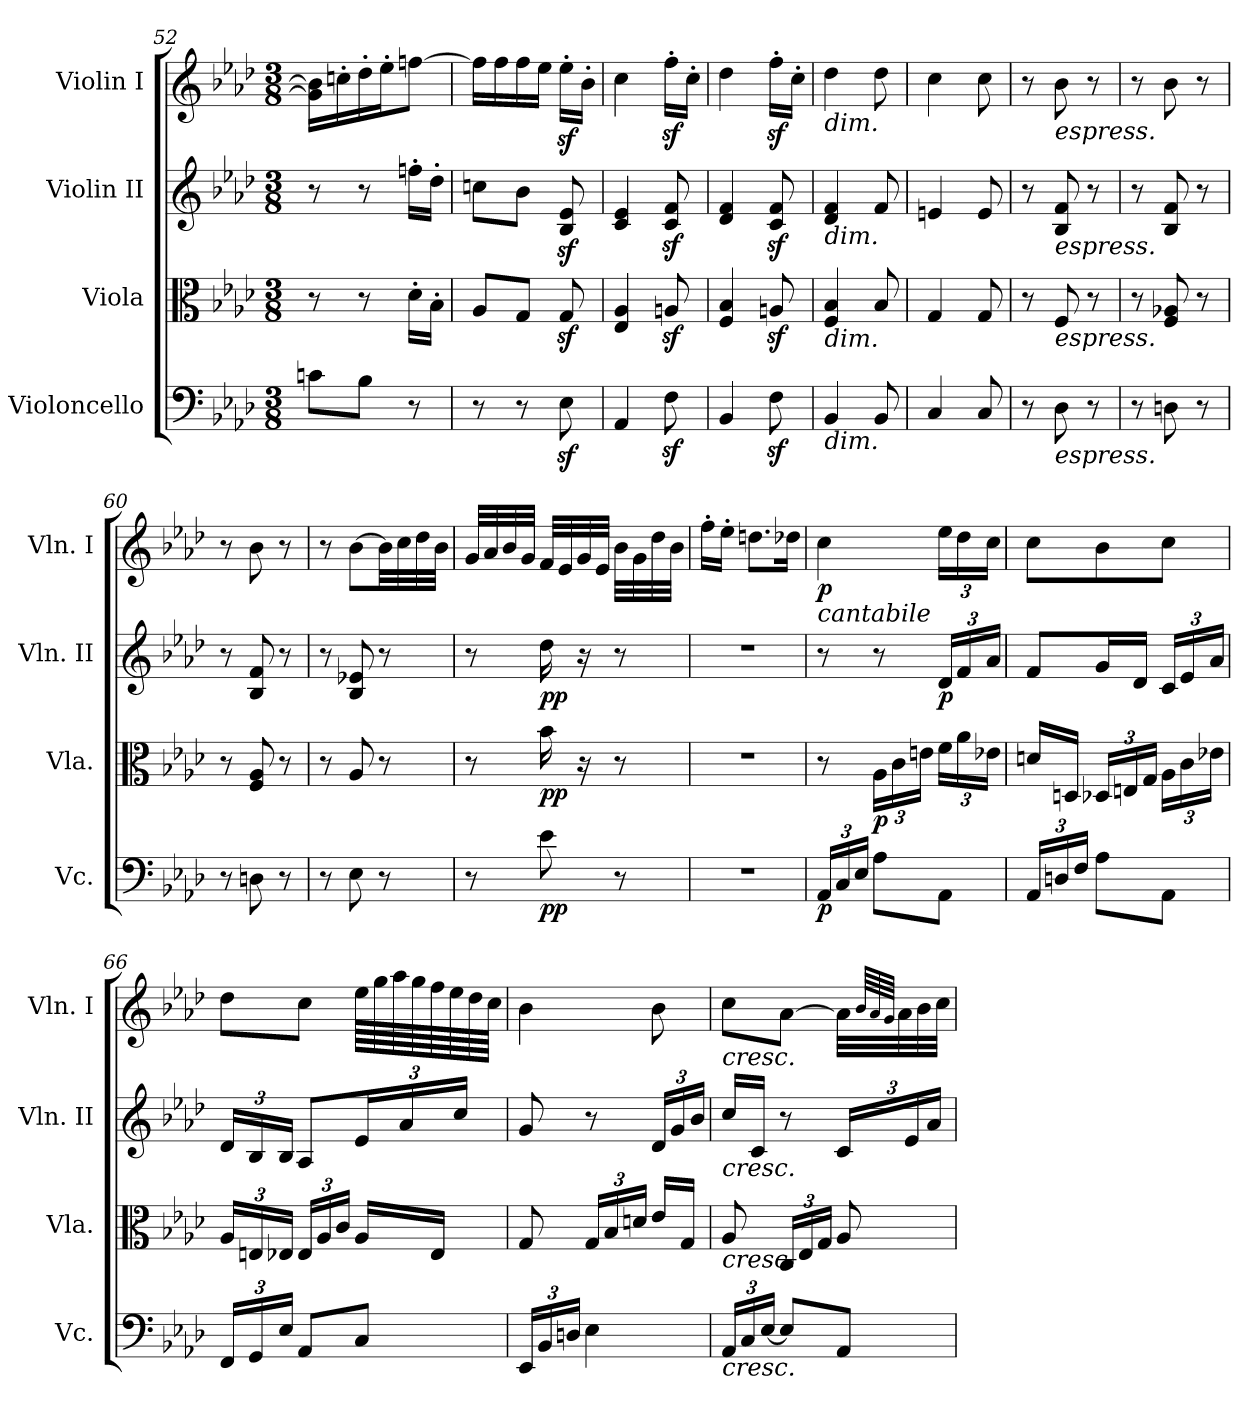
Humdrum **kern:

**kern	**dynam	**kern	**dynam	**kern	**dynam	**kern	**dynam
*part4	*part4	*part3	*part3	*part2	*part2	*part1	*part1
*staff4	*staff4	*staff3	*staff3	*staff2	*staff2	*staff1	*staff1
*I"Violoncello	*	*I"Viola	*	*I"Violin II	*	*I"Violin I	*
*I'Vc.	*	*I'Vla.	*	*I'Vln. II	*	*I'Vln. I	*
*clefF4	*	*clefC3	*	*clefG2	*	*clefG2	*
*k[b-e-a-d-]	*	*k[b-e-a-d-]	*	*k[b-e-a-d-]	*	*k[b-e-a-d-]	*
*A-:	*	*A-:	*	*A-:	*	*A-:	*
*M3/8	*	*M3/8	*	*M3/8	*	*M3/8	*
=52	=52	=52	=52	=52	=52	=52	=52
8cn\L	.	8r	.	8r	.	16g\] 16b-\]LL	.
.	.	.	.	.	.	16ccn'\	.
8B-\J	.	8r	.	8r	.	16dd-'\	.
.	.	.	.	.	.	16ee-'\J	.
8r	.	16d-'\LL	.	16ffn'\LL	.	[8ffn\J	.
.	.	16B-'\JJ	.	16dd-'\JJ	.	.	.
=53	=53	=53	=53	=53	=53	=53	=53
8r	.	8A-/L	.	8ccn\L	.	16ff\LL]	.
.	.	.	.	.	.	16ff\	.
8r	.	8G/J	.	8b-\J	.	16ff\	.
.	.	.	.	.	.	16ee-\JJ	.
8E-z<\	.	8Gz</	.	8B-/z< 8e-/z<	.	16ee-z<'\LL	.
.	.	.	.	.	.	16b-'\JJ	.
!!LO:LB:g=z
=54	=54	=54	=54	=54	=54	=54	=54
4AA-/	.	4E-/ 4A-/	.	4c/ 4e-/	.	4cc\	.
8Fz<\	.	8Anz</	.	8c/z< 8f/z<	.	16ffz<'\LL	.
.	.	.	.	.	.	16cc'\JJ	.
=55	=55	=55	=55	=55	=55	=55	=55
4BB-/	.	4F/ 4B-/	.	4d-/ 4f/	.	4dd-\	.
8Fz<\	.	8Anz</	.	8c/z< 8f/z<	.	16ffz<'\LL	.
.	.	.	.	.	.	16cc'\JJ	.
!!LO:PB:g=z
=56	=56	=56	=56	=56	=56	=56	=56
!	!	!	!	!	!	!LO:TX:b:i:t=dim.	!
!	!	!	!	!LO:TX:b:i:t=dim.	!	!	!
!	!	!LO:TX:b:i:t=dim.	!	!	!	!	!
!LO:TX:b:i:t=dim.	!	!	!	!	!	!	!
4BB-/	.	4F/ 4B-/	.	4d-/ 4f/	.	4dd-\	.
8BB-/	.	8B-/	.	8f/	.	8dd-\	.
=57	=57	=57	=57	=57	=57	=57	=57
4C/	.	4G/	.	4en/	.	4cc\	.
8C/	.	8G/	.	8e/	.	8cc\	.
=58	=58	=58	=58	=58	=58	=58	=58
8r	.	8r	.	8r	.	8r	.
!	!	!	!	!	!	!LO:TX:b:i:t=espress.	!
!	!	!	!	!LO:TX:b:i:t=espress.	!	!	!
!	!	!LO:TX:b:i:t=espress.	!	!	!	!	!
!LO:TX:b:i:t=espress.	!	!	!	!	!	!	!
8D-\	.	8F/	.	8B-/ 8f/	.	8b-\	.
8r	.	8r	.	8r	.	8r	.
=59	=59	=59	=59	=59	=59	=59	=59
8r	.	8r	.	8r	.	8r	.
8Dn\	.	8F/ 8A-X/	.	8B-/ 8f/	.	8b-\	.
8r	.	8r	.	8r	.	8r	.
=60	=60	=60	=60	=60	=60	=60	=60
8r	.	8r	.	8r	.	8r	.
8Dn\	.	8F/ 8A-/	.	8B-/ 8f/	.	8b-\	.
8r	.	8r	.	8r	.	8r	.
=61	=61	=61	=61	=61	=61	=61	=61
8r	.	8r	.	8r	.	8r	.
8E-\	.	8A-/	.	8B-/ 8e-X/	.	[8b-\L	.
8r	.	8r	.	8r	.	32b-\LL]	.
.	.	.	.	.	.	32cc\	.
.	.	.	.	.	.	32dd-\	.
.	.	.	.	.	.	32b-\JJJ	.
=62	=62	=62	=62	=62	=62	=62	=62
8r	.	8r	.	8r	.	32g/LLL	.
.	.	.	.	.	.	32a-/	.
.	.	.	.	.	.	32b-/	.
.	.	.	.	.	.	32g/JJJ	.
!	!LO:DY:b	!	!LO:DY:b	!	!LO:DY:b	!	!
8e-\	pp	16b-\	pp	16dd-\	pp	32f/LLL	.
.	.	.	.	.	.	32e-/	.
.	.	16r	.	16r	.	32g/	.
.	.	.	.	.	.	32e-/JJJ	.
8r	.	8r	.	8r	.	32b-\LLL	.
.	.	.	.	.	.	32g\	.
.	.	.	.	.	.	32dd-\	.
.	.	.	.	.	.	32b-\JJJ	.
=63	=63	=63	=63	=63	=63	=63	=63
4.r	.	4.r	.	4.r	.	16ff'\LL	.
.	.	.	.	.	.	16ee-'\JJ	.
.	.	.	.	.	.	8.ddn\L	.
.	.	.	.	.	.	16dd-X\Jk	.
=64	=64	=64	=64	=64	=64	=64	=64
*Xbrackettup	*	*	*	*	*	*	*
!	!	!	!	!	!	!LO:TX:b:i:t=cantabile	!
!	!LO:DY:b	!	!	!	!	!	!LO:DY:b
24AA-/LL	p	8r	.	8r	.	4cc\	p
24C/	.	.	.	.	.	.	.
24E-/JJ	.	.	.	.	.	.	.
*	*	*Xbrackettup	*	*	*	*	*
!	!LO:DY:a	!	!	!	!	!	!
8A-\L	p	24A-\LL	.	8r	.	.	.
.	.	24c\	.	.	.	.	.
.	.	24en\JJ	.	.	.	.	.
*	*	*	*	*Xbrackettup	*	*Xbrackettup	*
!	!	!	!	!	!LO:DY:b	!	!
8AA-\J	.	24f\LL	.	24d-/LL	p	24ee-\LL	.
.	.	24a-\	.	24f/	.	24dd-\	.
.	.	24e-X\JJ	.	24a-/JJ	.	24cc\JJ	.
!!LO:LB:g=z
=65	=65	=65	=65	=65	=65	=65	=65
24AA-/LL	.	16dn/LL	.	8f/L	.	8cc\L	.
24Dn/	.	.	.	.	.	.	.
.	.	16Dn/JJ	.	.	.	.	.
24F/JJ	.	.	.	.	.	.	.
8A-\L	.	24D-X/LL	.	16g/L	.	8b-\	.
.	.	24En/	.	.	.	.	.
.	.	.	.	16d-/JJ	.	.	.
.	.	24G/JJ	.	.	.	.	.
8AA-\J	.	24A-\LL	.	24c/LL	.	8cc\J	.
.	.	24c\	.	24e-/	.	.	.
.	.	24e-X\JJ	.	24a-/JJ	.	.	.
=66	=66	=66	=66	=66	=66	=66	=66
24FF/LL	.	24A-/LL	.	24d-/LL	.	8dd-\L	.
24GG/	.	24En/	.	24B-/	.	.	.
24E-/JJ	.	24E-X/JJ	.	24B-/JJ	.	.	.
8AA-/L	.	24E-/LL	.	8A-/L	.	8cc\J	.
.	.	24A-/	.	.	.	.	.
.	.	24c/JJ	.	.	.	.	.
*	*	*	*	*brackettup	*	*	*
8C/J	.	16A-/LL	.	24e-/L	.	64ee-\LLLL	.
.	.	.	.	.	.	64gg\	.
.	.	.	.	.	.	64aa-\	.
.	.	.	.	24a-/	.	.	.
.	.	.	.	.	.	64gg\	.
.	.	16E-/JJ	.	.	.	64ff\	.
.	.	.	.	.	.	64ee-\	.
.	.	.	.	24cc/JJ	.	.	.
.	.	.	.	.	.	64dd-\	.
.	.	.	.	.	.	64cc\JJJJ	.
=67	=67	=67	=67	=67	=67	=67	=67
24EE-/LL	.	8G/	.	8g/	.	4b-\	.
24BB-/	.	.	.	.	.	.	.
24Dn/JJ	.	.	.	.	.	.	.
4E-\	.	24G/LL	.	8r	.	.	.
.	.	24B-/	.	.	.	.	.
.	.	24dn/JJ	.	.	.	.	.
*	*	*	*	*Xbrackettup	*	*	*
.	.	16e-/LL	.	24d-/LL	.	8b-\	.
.	.	.	.	24g/	.	.	.
.	.	16G/JJ	.	.	.	.	.
.	.	.	.	24b-/JJ	.	.	.
=68	=68	=68	=68	=68	=68	=68	=68
!	!	!	!	!	!	!LO:TX:b:i:t=cresc.	!
!	!	!	!	!LO:TX:b:i:t=cresc.	!	!	!
!	!	!LO:TX:b:i:t=cresc.	!	!	!	!	!
!LO:TX:b:i:t=cresc.	!	!	!	!	!	!	!
24AA-/LL	.	8A-/	.	16cc/LL	.	8cc\L	.
24C/	.	.	.	.	.	.	.
.	.	.	.	16c/JJ	.	.	.
[24E-/JJ	.	.	.	.	.	.	.
8E-/L]	.	24C/LL	.	8r	.	[8a-\J	.
.	.	24E-/	.	.	.	.	.
.	.	24G/JJ	.	.	.	.	.
8AA-/J	.	8A-/	.	24c/LL	.	32a-\LLL]	.
.	.	.	.	.	.	64qb-/LLLL	.
.	.	.	.	.	.	64qa-/	.
.	.	.	.	.	.	64qg/JJJJ	.
.	.	.	.	.	.	32a-\	.
.	.	.	.	24e-/	.	.	.
.	.	.	.	.	.	32b-\	.
.	.	.	.	24a-/JJ	.	.	.
.	.	.	.	.	.	32cc\JJJ	.
=	=	=	=	=	=	=	=
*-	*-	*-	*-	*-	*-	*-	*-
